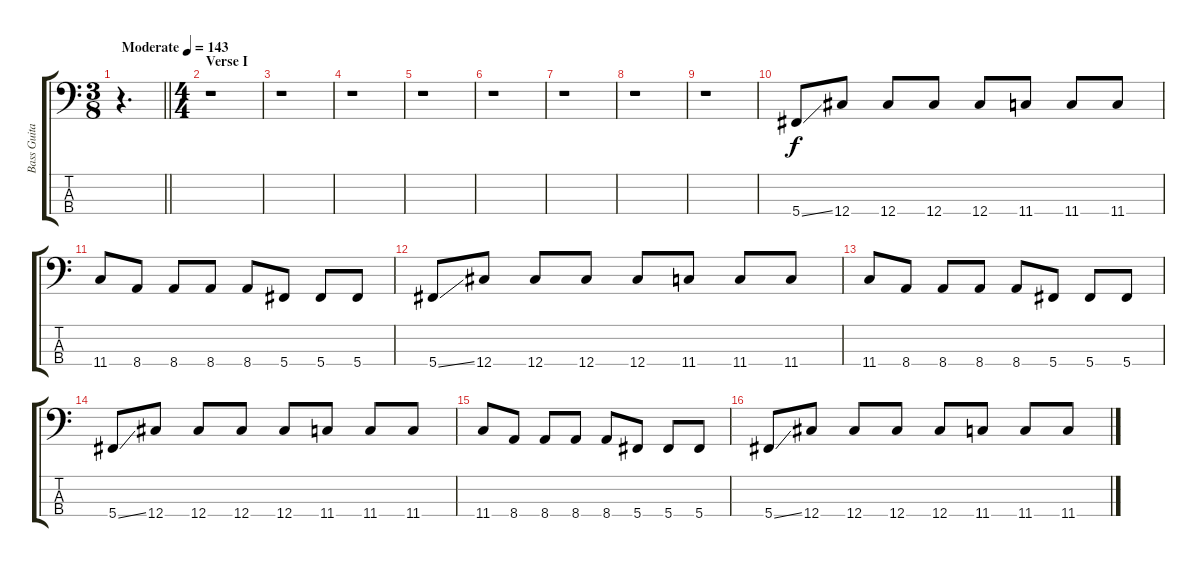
\track ("Bass Guitar" "Bass Guita") {instrument electricbassfinger}
\staff {score tabs}
\tuning (Gb2 Db2 Ab1 Db1) {hide}
\ts (3 8)
\tempo (143 "Moderate")
\clef f4
\barLineRight lightlight
\ks c
r.4{d dy f instrument electricbassfinger} |
\ts (4 4)
\section ("" "Verse I")
r.1 |
r.1 |
r.1 |
r.1 |
r.1 |
r.1 |
r.1 |
r.1 |
5.4{ss}.8 12.4.8 12.4.8 12.4.8 12.4.8 11.4.8 11.4.8 11.4.8 |
11.4.8 8.4.8 8.4.8 8.4.8 8.4.8 5.4.8 5.4.8 5.4.8 |
5.4{ss}.8 12.4.8 12.4.8 12.4.8 12.4.8 11.4.8 11.4.8 11.4.8 |
11.4.8 8.4.8 8.4.8 8.4.8 8.4.8 5.4.8 5.4.8 5.4.8 |
5.4{ss}.8 12.4.8 12.4.8 12.4.8 12.4.8 11.4.8 11.4.8 11.4.8 |
11.4.8 8.4.8 8.4.8 8.4.8 8.4.8 5.4.8 5.4.8 5.4.8 |
5.4{ss}.8 12.4.8 12.4.8 12.4.8 12.4.8 11.4.8 11.4.8 11.4.8
